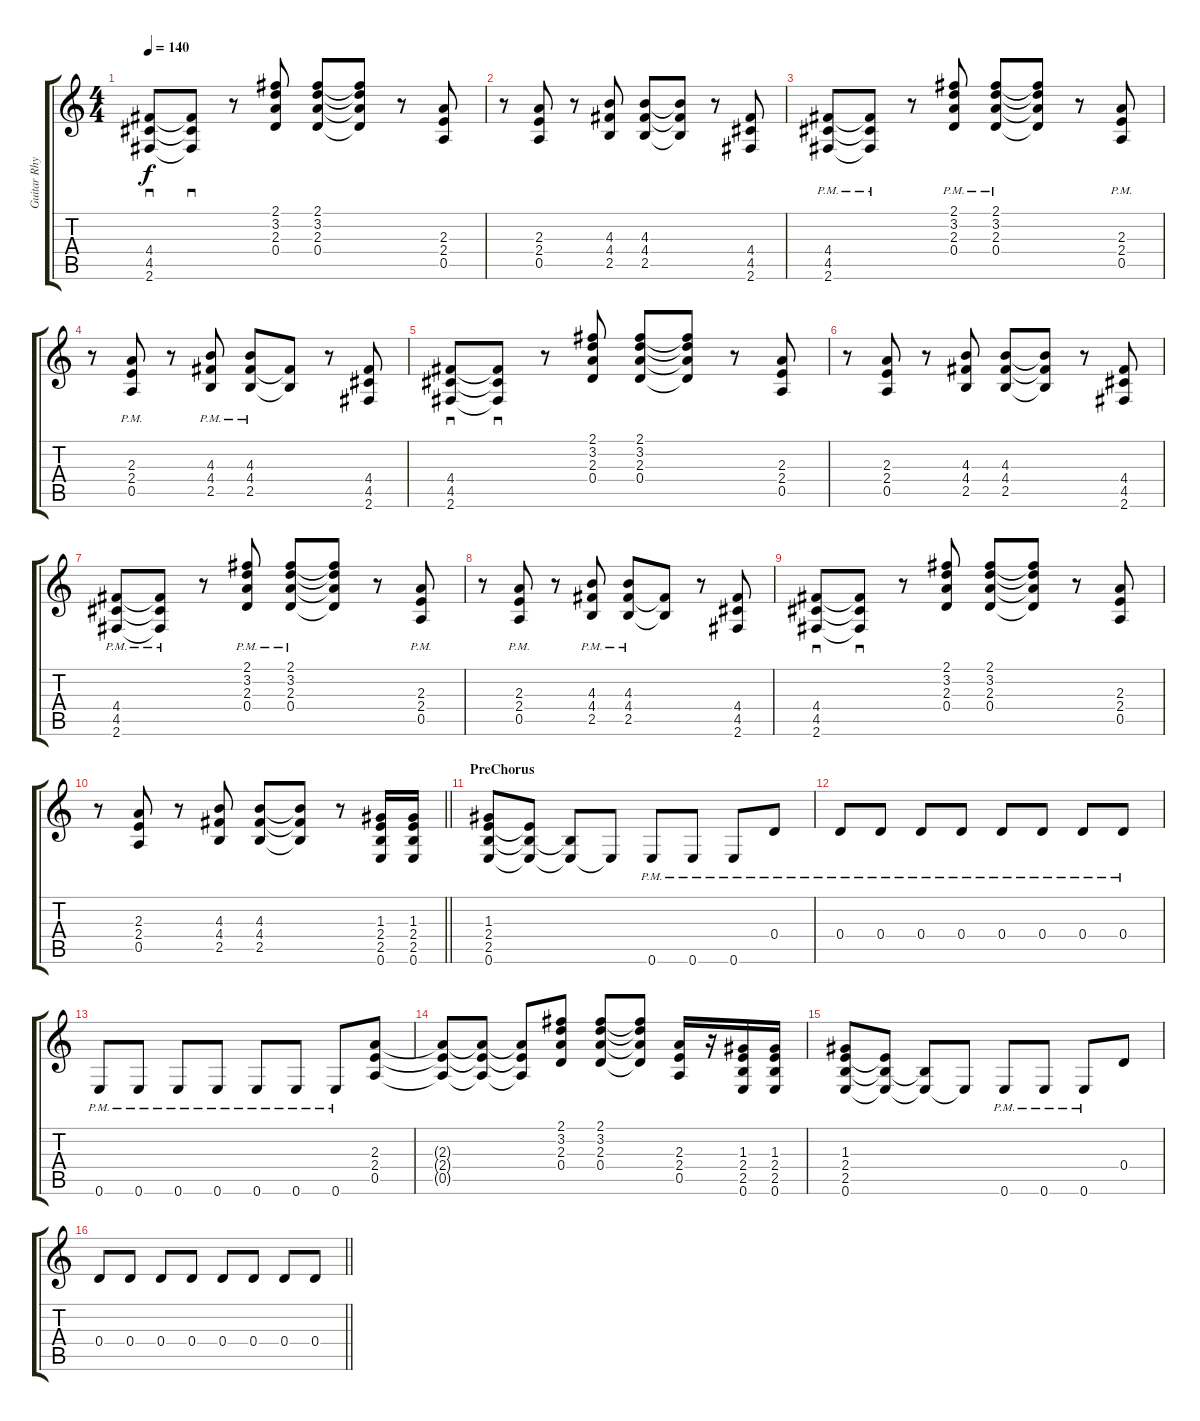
\track ("Guitar Rhythm" "Guitar Rhy") {instrument overdrivenguitar}
\staff {score tabs}
\tuning (E4 B3 G3 D3 A2 E2) {hide}
\ts (4 4)
\tempo 140
\clef g2
\ks c
(4.4 4.5 2.6).8{sd dy f} (4.4{t} 4.5{t} 2.6{t}).8{sd} r.8 (2.1 3.2 2.3 0.4).8 (2.1 3.2 2.3 0.4).8 (2.1{t} 3.2{t} 2.3{t} 0.4{t}).8 r.8 (2.3 2.4 0.5).8 |
r.8 (2.3 2.4 0.5).8 r.8 (4.3 4.4 2.5).8 (4.3 4.4 2.5).8 (4.3{t} 4.4{t} 2.5{t}).8 r.8 (4.4 4.5 2.6).8 |
(4.4{pm} 4.5{pm} 2.6{pm}).8 (4.4{pm t} 4.5{pm t} 2.6{pm t}).8 r.8 (2.1 3.2 2.3{pm} 0.4{pm}).8 (2.1 3.2 2.3{pm} 0.4{pm}).8 (2.1{t} 3.2{t} 2.3{t} 0.4{t}).8 r.8 (2.3 2.4{pm} 0.5{pm}).8 |
r.8 (2.3 2.4{pm} 0.5{pm}).8 r.8 (4.3 4.4{pm} 2.5{pm}).8 (4.3 4.4{pm} 2.5{pm}).8 (4.4{t} 2.5{t}).8 r.8 (4.4 4.5 2.6).8 |
(4.4 4.5 2.6).8{sd} (4.4{t} 4.5{t} 2.6{t}).8{sd} r.8 (2.1 3.2 2.3 0.4).8 (2.1 3.2 2.3 0.4).8 (2.1{t} 3.2{t} 2.3{t} 0.4{t}).8 r.8 (2.3 2.4 0.5).8 |
r.8 (2.3 2.4 0.5).8 r.8 (4.3 4.4 2.5).8 (4.3 4.4 2.5).8 (4.3{t} 4.4{t} 2.5{t}).8 r.8 (4.4 4.5 2.6).8 |
(4.4{pm} 4.5{pm} 2.6{pm}).8 (4.4{pm t} 4.5{pm t} 2.6{pm t}).8 r.8 (2.1 3.2 2.3{pm} 0.4{pm}).8 (2.1 3.2 2.3{pm} 0.4{pm}).8 (2.1{t} 3.2{t} 2.3{t} 0.4{t}).8 r.8 (2.3 2.4{pm} 0.5{pm}).8 |
r.8 (2.3 2.4{pm} 0.5{pm}).8 r.8 (4.3 4.4{pm} 2.5{pm}).8 (4.3 4.4{pm} 2.5{pm}).8 (4.4{t} 2.5{t}).8 r.8 (4.4 4.5 2.6).8 |
(4.4 4.5 2.6).8{sd} (4.4{t} 4.5{t} 2.6{t}).8{sd} r.8 (2.1 3.2 2.3 0.4).8 (2.1 3.2 2.3 0.4).8 (2.1{t} 3.2{t} 2.3{t} 0.4{t}).8 r.8 (2.3 2.4 0.5).8 |
\barLineRight lightlight
r.8 (2.3 2.4 0.5).8 r.8 (4.3 4.4 2.5).8 (4.3 4.4 2.5).8 (4.3{t} 4.4{t} 2.5{t}).8 r.8 (1.3 2.4 2.5 0.6).16 (1.3 2.4 2.5 0.6).16 |
\section ("" "PreChorus")
(1.3 2.4 2.5 0.6).8 (2.4{t} 2.5{t} 0.6{t}).8 (2.5{t} 0.6{t}).8 0.6{t}.8 0.6{pm}.8 0.6{pm}.8 0.6{pm}.8 0.4{pm}.8 |
0.4{pm}.8 0.4{pm}.8 0.4{pm}.8 0.4{pm}.8 0.4{pm}.8 0.4{pm}.8 0.4{pm}.8 0.4{pm}.8 |
0.6{pm}.8 0.6{pm}.8 0.6{pm}.8 0.6{pm}.8 0.6{pm}.8 0.6{pm}.8 0.6{pm}.8 (2.3 2.4 0.5).8 |
(2.3{t} 2.4{t} 0.5{t}).8 (2.3{t} 2.4{t} 0.5{t}).8 (2.3{t} 2.4{t} 0.5{t}).8 (2.1 3.2 2.3 0.4).8 (2.1 3.2 2.3 0.4).8 (2.1{t} 3.2{t} 2.3{t} 0.4{t}).8 (2.3 2.4 0.5).16 r.16 (1.3 2.4 2.5 0.6).16 (1.3 2.4 2.5 0.6).16 |
(1.3 2.4 2.5 0.6).8 (2.4{t} 2.5{t} 0.6{t}).8 (2.5{t} 0.6{t}).8 0.6{t}.8 0.6{pm}.8 0.6{pm}.8 0.6{pm}.8 0.4.8 |
\barLineRight lightlight
0.4.8 0.4.8 0.4.8 0.4.8 0.4.8 0.4.8 0.4.8 0.4.8
